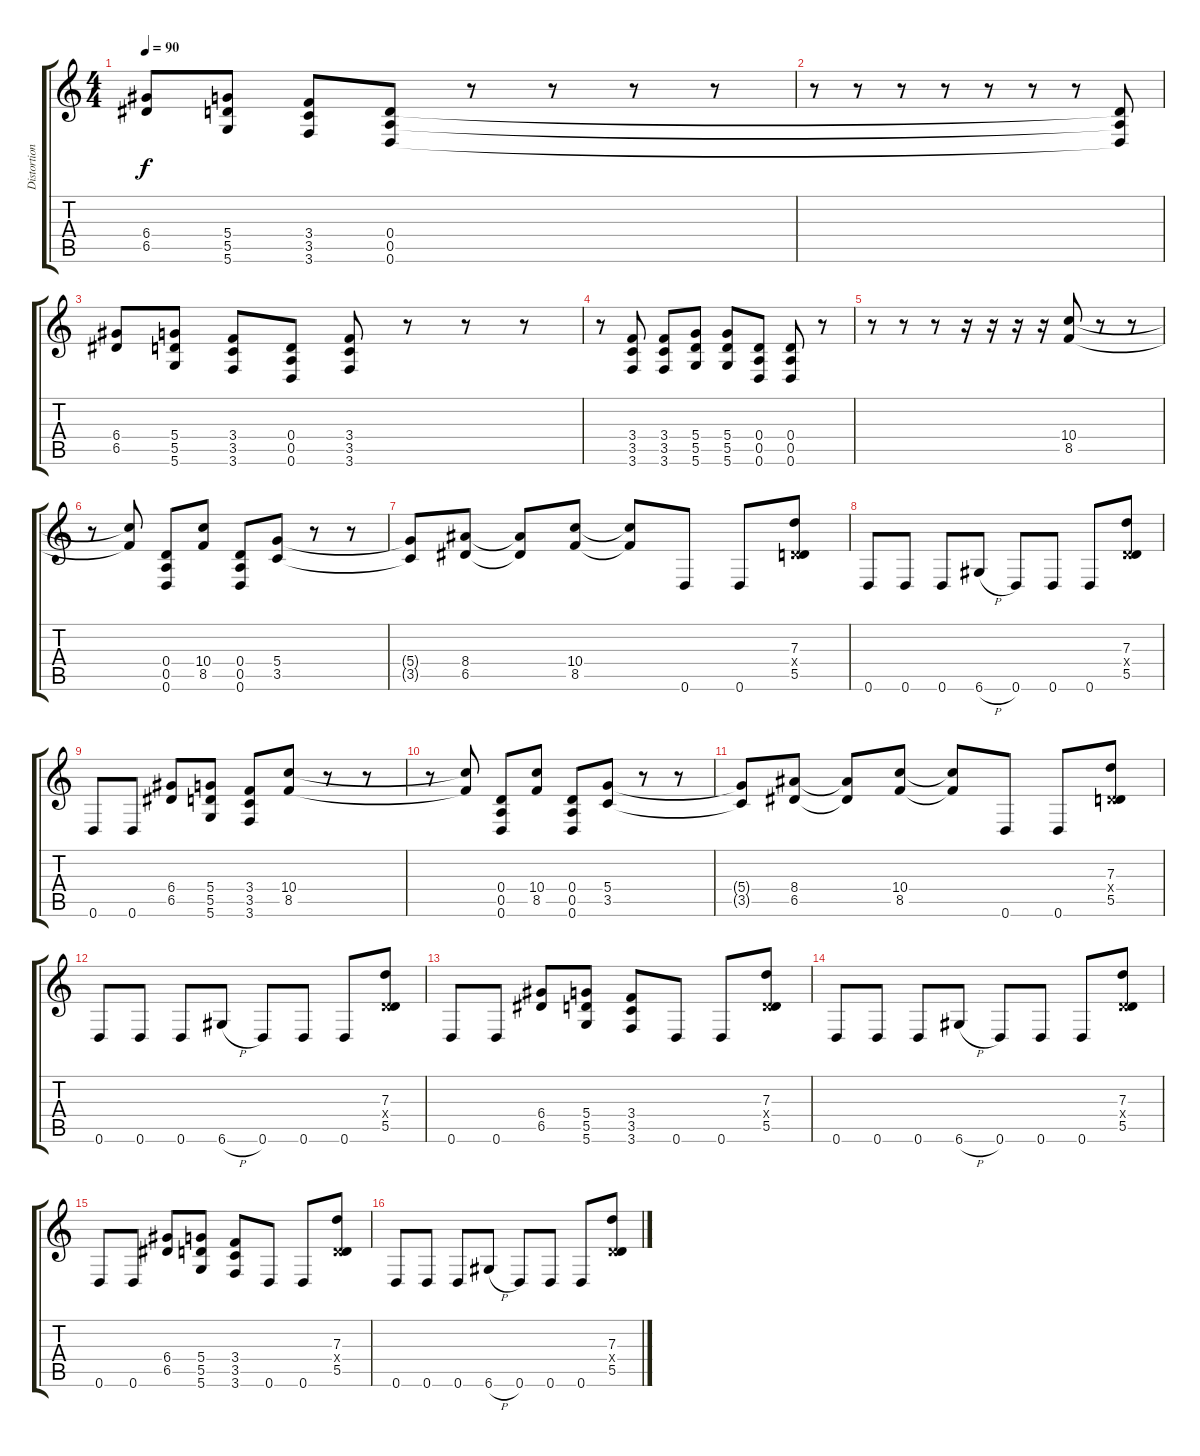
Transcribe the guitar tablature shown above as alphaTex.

\track ("Distortion" "Distortion") {instrument distortionguitar}
\staff {score tabs}
\tuning (E4 B3 G3 D3 A2 D2) {hide}
\ts (4 4)
\tempo 90
\clef g2
\ks c
(6.4 6.5).8{dy f} (5.4 5.5 5.6).8 (3.4 3.5 3.6).8 (0.4 0.5 0.6).8 r.8 r.8 r.8 r.8 |
r.8 r.8 r.8 r.8 r.8 r.8 r.8 (0.4{t} 0.5{t} 0.6{t}).8 |
(6.4 6.5).8 (5.4 5.5 5.6).8 (3.4 3.5 3.6).8 (0.4 0.5 0.6).8 (3.4 3.5 3.6).8 r.8 r.8 r.8 |
r.8 (3.4 3.5 3.6).8 (3.4 3.5 3.6).8 (5.4 5.5 5.6).8 (5.4 5.5 5.6).8 (0.4 0.5 0.6).8 (0.4 0.5 0.6).8 r.8 |
r.8 r.8 r.8 r.16 r.16 r.16 r.16 (10.4 8.5).8 r.8 r.8 |
r.8 (10.4{t} 8.5{t}).8 (0.4 0.5 0.6).8 (10.4 8.5).8 (0.4 0.5 0.6).8 (5.4 3.5).8 r.8 r.8 |
(5.4{t} 3.5{t}).8 (8.4 6.5).8 (8.4{t} 6.5{t}).8 (10.4 8.5).8 (10.4{t} 8.5{t}).8 0.6.8 0.6.8 (7.3 0.4{x} 5.5).8 |
0.6.8 0.6.8 0.6.8 6.6{h}.8 0.6.8 0.6.8 0.6.8 (7.3 0.4{x} 5.5).8 |
0.6.8 0.6.8 (6.4 6.5).8 (5.4 5.5 5.6).8 (3.4 3.5 3.6).8 (10.4 8.5).8 r.8 r.8 |
r.8 (10.4{t} 8.5{t}).8 (0.4 0.5 0.6).8 (10.4 8.5).8 (0.4 0.5 0.6).8 (5.4 3.5).8 r.8 r.8 |
(5.4{t} 3.5{t}).8 (8.4 6.5).8 (8.4{t} 6.5{t}).8 (10.4 8.5).8 (10.4{t} 8.5{t}).8 0.6.8 0.6.8 (7.3 0.4{x} 5.5).8 |
0.6.8 0.6.8 0.6.8 6.6{h}.8 0.6.8 0.6.8 0.6.8 (7.3 0.4{x} 5.5).8 |
0.6.8 0.6.8 (6.4 6.5).8 (5.4 5.5 5.6).8 (3.4 3.5 3.6).8 0.6.8 0.6.8 (7.3 0.4{x} 5.5).8 |
0.6.8 0.6.8 0.6.8 6.6{h}.8 0.6.8 0.6.8 0.6.8 (7.3 0.4{x} 5.5).8 |
0.6.8 0.6.8 (6.4 6.5).8 (5.4 5.5 5.6).8 (3.4 3.5 3.6).8 0.6.8 0.6.8 (7.3 0.4{x} 5.5).8 |
0.6.8 0.6.8 0.6.8 6.6{h}.8 0.6.8 0.6.8 0.6.8 (7.3 0.4{x} 5.5).8
